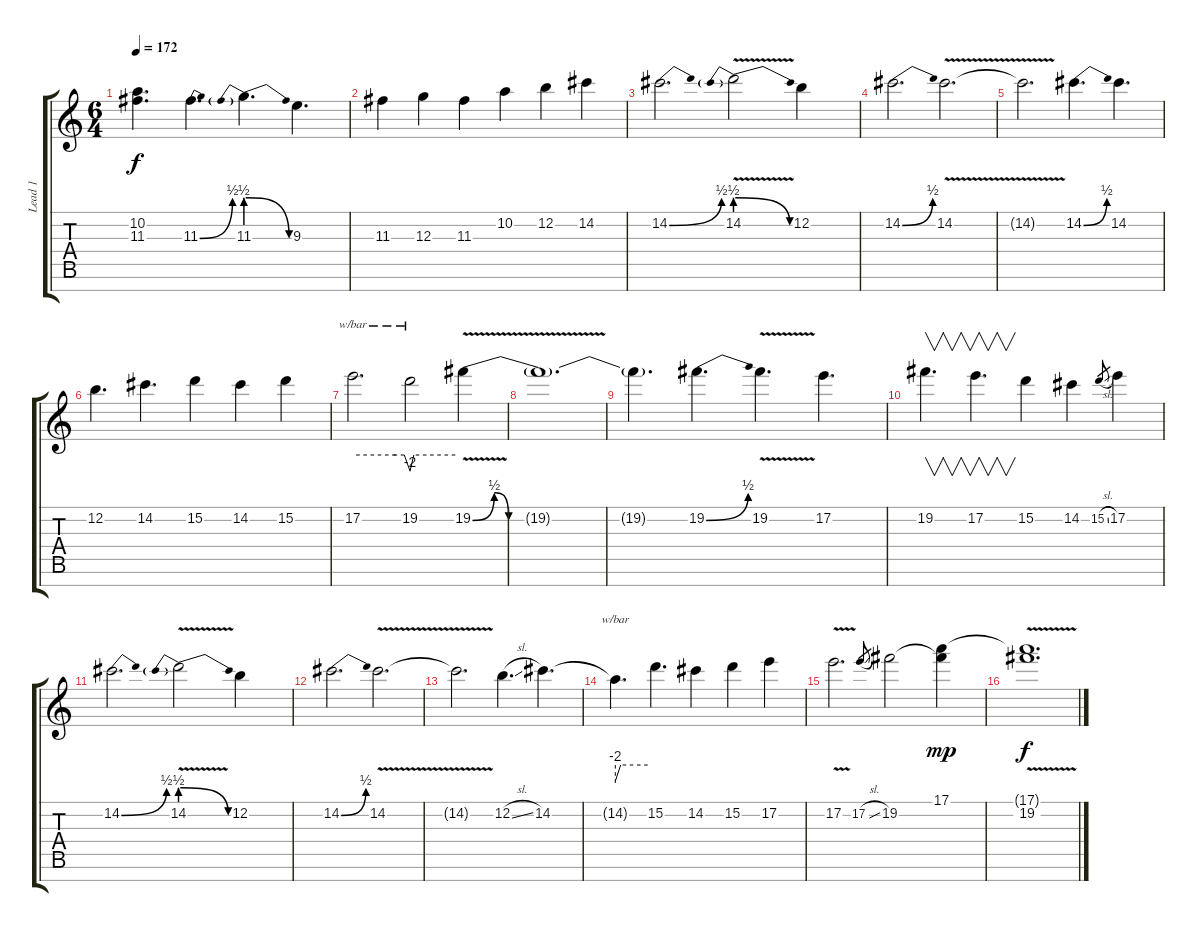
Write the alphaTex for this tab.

\track ("Lead 1" "Lead 1") {instrument distortionguitar}
\staff {score tabs}
\tuning (E4 B3 G3 D3 A2 E2 B1) {hide}
\ts (6 4)
\tempo 172
\clef g2
\ks c
(10.2{t} 11.3{t}).4{d dy f} 11.3{be (bend 0 0 60 2)}.4{d} 11.3{be (prebendrelease 0 2 60 0)}.4{d} 9.3.4{d} |
11.3.4 12.3.4 11.3.4 10.2.4 12.2.4 14.2.4 |
14.2{be (bend 0 0 60 2)}.2{d} 14.2{be (prebendrelease 0 2 60 0) v}.2 12.2.4 |
14.2{be (bend 0 0 60 2)}.2{d} 14.2{v}.2{d} |
14.2{t}.2{d} 14.2{be (bend 0 0 60 2)}.4{d} 14.2.4{d} |
12.2.4{d} 14.2.4{d} 15.2.4 14.2.4 15.2.4 |
17.2.2{d tbe (custom default 0 0 45 0 54 0 60 -8)} 19.2.2{tbe (custom default 0 -8 5 0 60 0)} 19.2{be (custom 0 0 6 2 10 0 16 0 60 0) v}.4 |
19.2{t}.1{d} |
19.2{t}.4{d} 19.2{be (bend 0 0 60 2)}.4{d} 19.2{v}.4{d} 17.2.4{d} |
19.2.4{v d} 17.2.4{v d} 15.2.4 14.2.4 15.2{sl}.8{gr} 17.2.4 |
14.2{be (bend 0 0 60 2)}.2{d} 14.2{be (prebendrelease 0 2 60 0) v}.2 12.2.4 |
14.2{be (bend 0 0 60 2)}.2{d} 14.2{v}.2{d} |
14.2{t}.2{d} 12.2{sl}.4{d} 14.2.4{d} |
14.2{t}.4{d tbe (custom default 0 -8 10 0 60 0)} 15.2.4{d} 14.2.4 15.2.4 17.2.4 |
17.2{v}.2{d} 17.2{sl}.8{gr} 19.2.2 (17.1 19.2{t}).4{dy mp} |
(17.1{t} 19.2{v}).1{d dy f}
